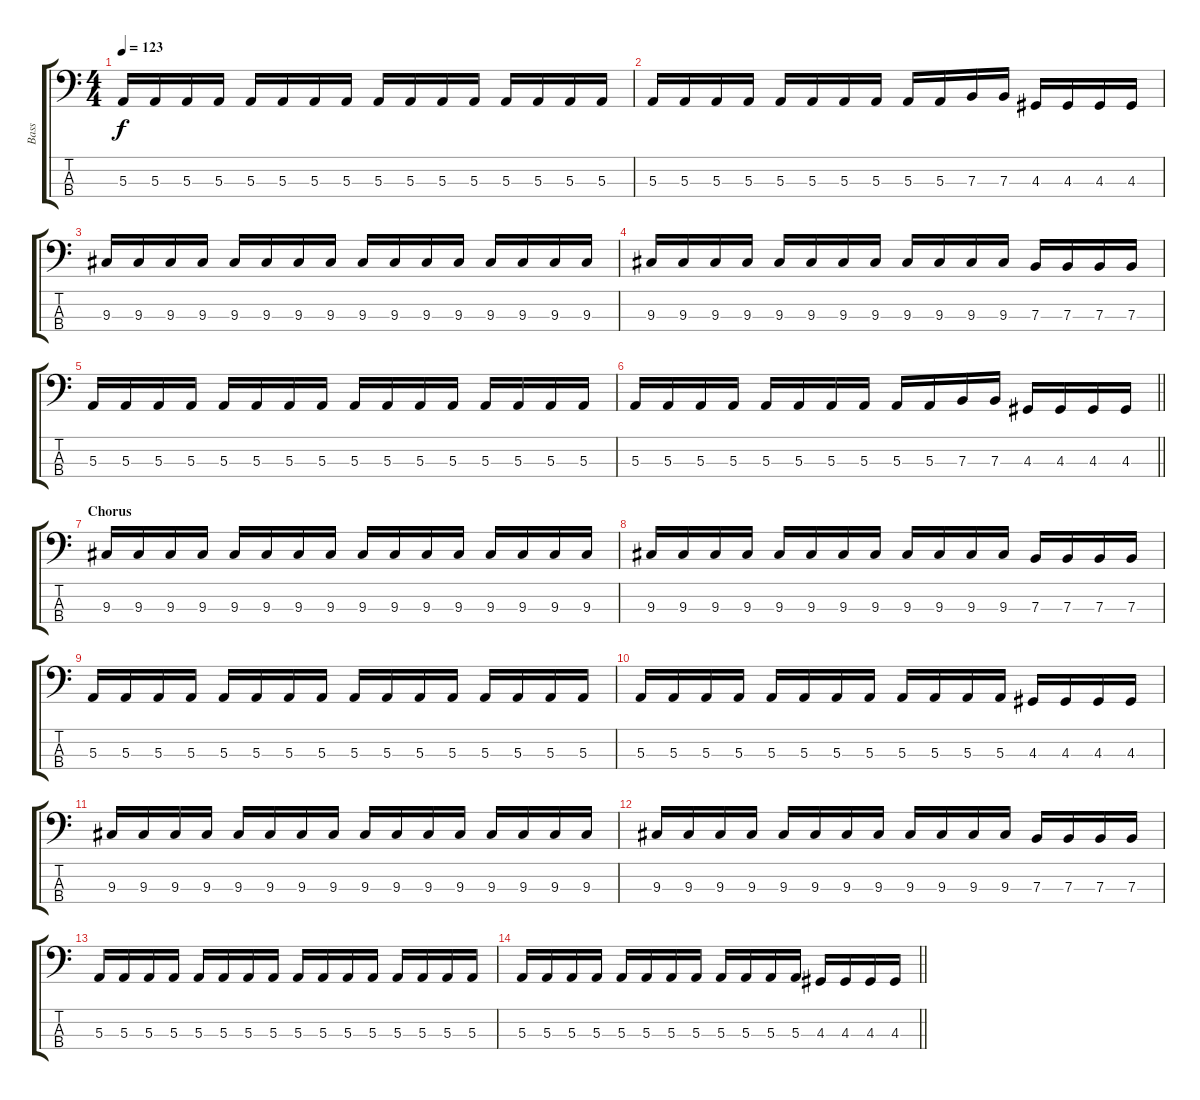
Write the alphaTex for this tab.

\track ("Bass" "Bass") {instrument electricbassfinger}
\staff {score tabs}
\tuning (D2 A1 E1 B0) {hide}
\ts (4 4)
\tempo 123
\clef f4
\ks c
5.3.16{dy f} 5.3.16 5.3.16 5.3.16 5.3.16 5.3.16 5.3.16 5.3.16 5.3.16 5.3.16 5.3.16 5.3.16 5.3.16 5.3.16 5.3.16 5.3.16 |
5.3.16 5.3.16 5.3.16 5.3.16 5.3.16 5.3.16 5.3.16 5.3.16 5.3.16 5.3.16 7.3.16 7.3.16 4.3.16 4.3.16 4.3.16 4.3.16 |
9.3.16 9.3.16 9.3.16 9.3.16 9.3.16 9.3.16 9.3.16 9.3.16 9.3.16 9.3.16 9.3.16 9.3.16 9.3.16 9.3.16 9.3.16 9.3.16 |
9.3.16 9.3.16 9.3.16 9.3.16 9.3.16 9.3.16 9.3.16 9.3.16 9.3.16 9.3.16 9.3.16 9.3.16 7.3.16 7.3.16 7.3.16 7.3.16 |
5.3.16 5.3.16 5.3.16 5.3.16 5.3.16 5.3.16 5.3.16 5.3.16 5.3.16 5.3.16 5.3.16 5.3.16 5.3.16 5.3.16 5.3.16 5.3.16 |
\barLineRight lightlight
5.3.16 5.3.16 5.3.16 5.3.16 5.3.16 5.3.16 5.3.16 5.3.16 5.3.16 5.3.16 7.3.16 7.3.16 4.3.16 4.3.16 4.3.16 4.3.16 |
\section ("" "Chorus")
9.3.16 9.3.16 9.3.16 9.3.16 9.3.16 9.3.16 9.3.16 9.3.16 9.3.16 9.3.16 9.3.16 9.3.16 9.3.16 9.3.16 9.3.16 9.3.16 |
9.3.16 9.3.16 9.3.16 9.3.16 9.3.16 9.3.16 9.3.16 9.3.16 9.3.16 9.3.16 9.3.16 9.3.16 7.3.16 7.3.16 7.3.16 7.3.16 |
5.3.16 5.3.16 5.3.16 5.3.16 5.3.16 5.3.16 5.3.16 5.3.16 5.3.16 5.3.16 5.3.16 5.3.16 5.3.16 5.3.16 5.3.16 5.3.16 |
5.3.16 5.3.16 5.3.16 5.3.16 5.3.16 5.3.16 5.3.16 5.3.16 5.3.16 5.3.16 5.3.16 5.3.16 4.3.16 4.3.16 4.3.16 4.3.16 |
9.3.16 9.3.16 9.3.16 9.3.16 9.3.16 9.3.16 9.3.16 9.3.16 9.3.16 9.3.16 9.3.16 9.3.16 9.3.16 9.3.16 9.3.16 9.3.16 |
9.3.16 9.3.16 9.3.16 9.3.16 9.3.16 9.3.16 9.3.16 9.3.16 9.3.16 9.3.16 9.3.16 9.3.16 7.3.16 7.3.16 7.3.16 7.3.16 |
5.3.16 5.3.16 5.3.16 5.3.16 5.3.16 5.3.16 5.3.16 5.3.16 5.3.16 5.3.16 5.3.16 5.3.16 5.3.16 5.3.16 5.3.16 5.3.16 |
\barLineRight lightlight
5.3.16 5.3.16 5.3.16 5.3.16 5.3.16 5.3.16 5.3.16 5.3.16 5.3.16 5.3.16 5.3.16 5.3.16 4.3.16 4.3.16 4.3.16 4.3.16
